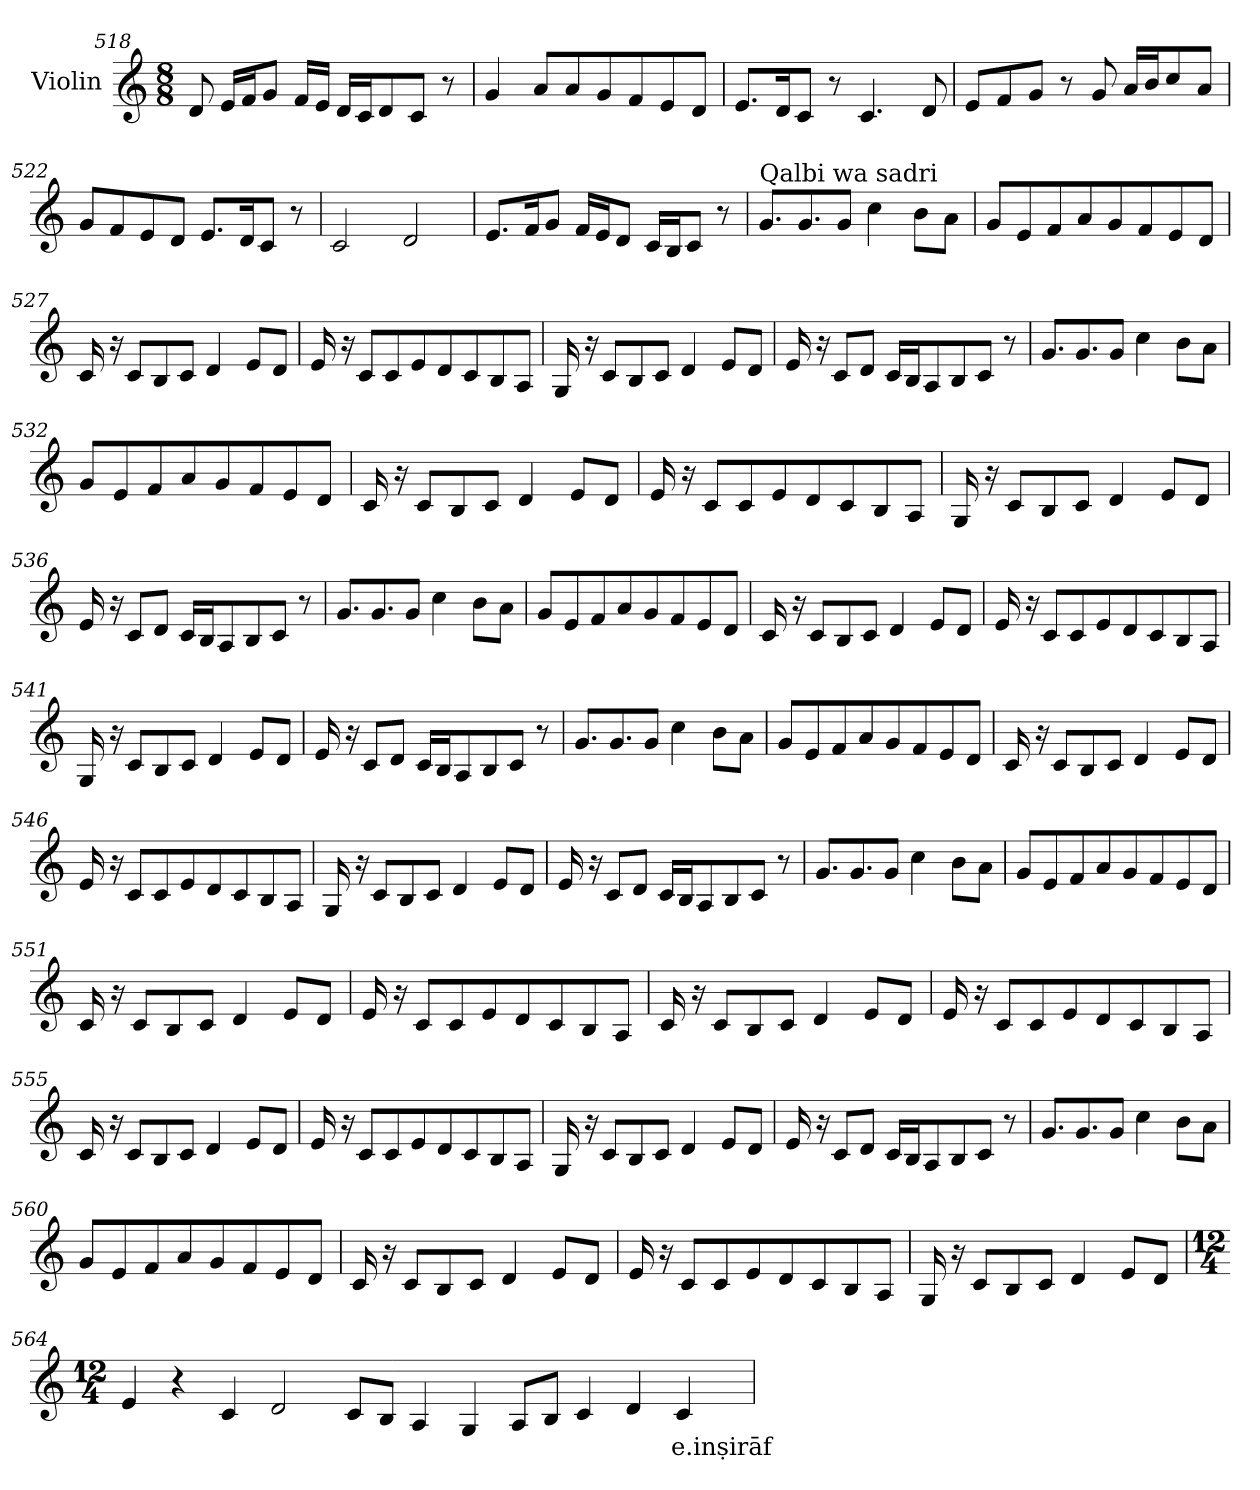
**kern	**text
*part1	*part1
*staff1	*staff1
*I"Violin	*
!!LO:LB:g=z
*clefG2	*
*k[]	*
*M8/8	*
=518	=518
8d/	.
16e/LL	.
16f/J	.
8g/J	.
16f/LL	.
16e/JJ	.
16d/LL	.
16c/J	.
8d/	.
8c/J	.
8r	.
=519	=519
4g/	.
8a/L	.
8a/	.
8g/	.
8f/	.
8e/	.
8d/J	.
=520	=520
8.e/L	.
16d/K	.
8c/J	.
8r	.
4.c/	.
8d/	.
=521	=521
8e/L	.
8f/	.
8g/J	.
8r	.
8g/	.
16a/LL	.
16b/J	.
8cc/	.
8a/J	.
!!LO:PB:g=z
=522	=522
8g/L	.
8f/	.
8e/	.
8d/J	.
8.e/L	.
16d/K	.
8c/J	.
8r	.
=523	=523
2c/	.
2d/	.
=524	=524
8.e/L	.
16f/K	.
8g/J	.
16f/LL	.
16e/J	.
8d/J	.
16c/LL	.
16B/J	.
8c/J	.
8r	.
=525	=525
*MM60	*
!LO:TX:a:t=Qalbi wa sadri	!
8.g/L	.
8.g/	.
8g/J	.
4cc\	.
8b\L	.
8a\J	.
!!LO:LB:g=z
=526	=526
8g/L	.
8e/	.
8f/	.
8a/	.
8g/	.
8f/	.
8e/	.
8d/J	.
=527	=527
16c/	.
16r	.
8c/L	.
8B/	.
8c/J	.
4d/	.
8e/L	.
8d/J	.
=528	=528
16e/	.
16r	.
8c/L	.
8c/	.
8e/	.
8d/	.
8c/	.
8B/	.
8A/J	.
!!LO:LB:g=z
=529	=529
16G/	.
16r	.
8c/L	.
8B/	.
8c/J	.
4d/	.
8e/L	.
8d/J	.
=530	=530
16e/	.
16r	.
8c/L	.
8d/J	.
16c/LL	.
16B/J	.
8A/	.
8B/	.
8c/J	.
8r	.
=531	=531
8.g/L	.
8.g/	.
8g/J	.
4cc\	.
8b\L	.
8a\J	.
=532	=532
8g/L	.
8e/	.
8f/	.
8a/	.
8g/	.
8f/	.
8e/	.
8d/J	.
!!LO:LB:g=z
=533	=533
16c/	.
16r	.
8c/L	.
8B/	.
8c/J	.
4d/	.
8e/L	.
8d/J	.
=534	=534
16e/	.
16r	.
8c/L	.
8c/	.
8e/	.
8d/	.
8c/	.
8B/	.
8A/J	.
=535	=535
16G/	.
16r	.
8c/L	.
8B/	.
8c/J	.
4d/	.
8e/L	.
8d/J	.
!!LO:LB:g=z
=536	=536
16e/	.
16r	.
8c/L	.
8d/J	.
16c/LL	.
16B/J	.
8A/	.
8B/	.
8c/J	.
8r	.
=537	=537
8.g/L	.
8.g/	.
8g/J	.
4cc\	.
8b\L	.
8a\J	.
=538	=538
8g/L	.
8e/	.
8f/	.
8a/	.
8g/	.
8f/	.
8e/	.
8d/J	.
=539	=539
16c/	.
16r	.
8c/L	.
8B/	.
8c/J	.
4d/	.
8e/L	.
8d/J	.
!!LO:LB:g=z
=540	=540
16e/	.
16r	.
8c/L	.
8c/	.
8e/	.
8d/	.
8c/	.
8B/	.
8A/J	.
=541	=541
16G/	.
16r	.
8c/L	.
8B/	.
8c/J	.
4d/	.
8e/L	.
8d/J	.
=542	=542
16e/	.
16r	.
8c/L	.
8d/J	.
16c/LL	.
16B/J	.
8A/	.
8B/	.
8c/J	.
8r	.
!!LO:LB:g=z
=543	=543
8.g/L	.
8.g/	.
8g/J	.
4cc\	.
8b\L	.
8a\J	.
=544	=544
8g/L	.
8e/	.
8f/	.
8a/	.
8g/	.
8f/	.
8e/	.
8d/J	.
=545	=545
16c/	.
16r	.
8c/L	.
8B/	.
8c/J	.
4d/	.
8e/L	.
8d/J	.
=546	=546
16e/	.
16r	.
8c/L	.
8c/	.
8e/	.
8d/	.
8c/	.
8B/	.
8A/J	.
!!LO:LB:g=z
=547	=547
16G/	.
16r	.
8c/L	.
8B/	.
8c/J	.
4d/	.
8e/L	.
8d/J	.
=548	=548
16e/	.
16r	.
8c/L	.
8d/J	.
16c/LL	.
16B/J	.
8A/	.
8B/	.
8c/J	.
8r	.
=549	=549
8.g/L	.
8.g/	.
8g/J	.
4cc\	.
8b\L	.
8a\J	.
=550	=550
8g/L	.
8e/	.
8f/	.
8a/	.
8g/	.
8f/	.
8e/	.
8d/J	.
!!LO:PB:g=z
=551	=551
16c/	.
16r	.
8c/L	.
8B/	.
8c/J	.
4d/	.
8e/L	.
8d/J	.
=552	=552
16e/	.
16r	.
8c/L	.
8c/	.
8e/	.
8d/	.
8c/	.
8B/	.
8A/J	.
=553	=553
16c/	.
16r	.
8c/L	.
8B/	.
8c/J	.
4d/	.
8e/L	.
8d/J	.
!!LO:LB:g=z
=554	=554
16e/	.
16r	.
8c/L	.
8c/	.
8e/	.
8d/	.
8c/	.
8B/	.
8A/J	.
=555	=555
16c/	.
16r	.
8c/L	.
8B/	.
8c/J	.
4d/	.
8e/L	.
8d/J	.
=556	=556
16e/	.
16r	.
8c/L	.
8c/	.
8e/	.
8d/	.
8c/	.
8B/	.
8A/J	.
!!LO:LB:g=z
=557	=557
16G/	.
16r	.
8c/L	.
8B/	.
8c/J	.
4d/	.
8e/L	.
8d/J	.
=558	=558
16e/	.
16r	.
8c/L	.
8d/J	.
16c/LL	.
16B/J	.
8A/	.
8B/	.
8c/J	.
8r	.
=559	=559
8.g/L	.
8.g/	.
8g/J	.
4cc\	.
8b\L	.
8a\J	.
=560	=560
8g/L	.
8e/	.
8f/	.
8a/	.
8g/	.
8f/	.
8e/	.
8d/J	.
!!LO:LB:g=z
=561	=561
16c/	.
16r	.
8c/L	.
8B/	.
8c/J	.
4d/	.
8e/L	.
8d/J	.
=562	=562
16e/	.
16r	.
8c/L	.
8c/	.
8e/	.
8d/	.
8c/	.
8B/	.
8A/J	.
=563	=563
16G/	.
16r	.
8c/L	.
8B/	.
8c/J	.
4d/	.
8e/L	.
8d/J	.
!!LO:LB:g=z
=564	=564
*M12/4	*
4e/	.
4r	.
4c/	.
2d/	.
8c/L	.
8B/J	.
4A/	.
4G/	.
8A/L	.
8B/J	.
4c/	.
4d/	.
!	!LO:LY:b
4c/	e.inṣirāf
=	=
*-	*-
